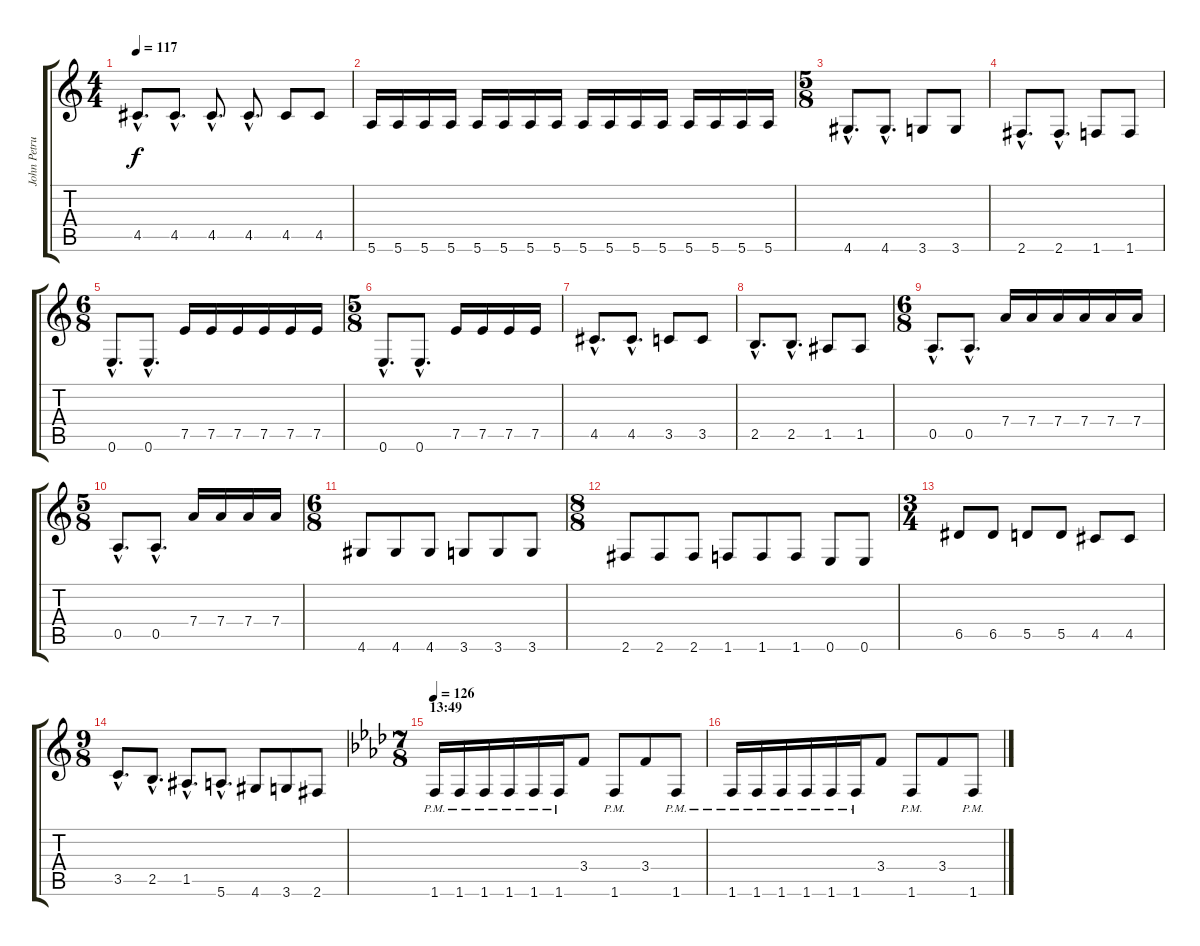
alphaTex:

\track ("John Petrucci" "John Petru") {instrument distortionguitar}
\staff {score tabs}
\tuning (E4 B3 G3 D3 A2 E2) {hide}
\ts (4 4)
\tempo 117
\clef g2
\ks c
4.5{hac}.8{d dy f} 4.5{hac}.8{d} 4.5{hac}.8{d} 4.5{hac}.8{d} 4.5.8 4.5.8 |
5.6.16 5.6.16 5.6.16 5.6.16 5.6.16 5.6.16 5.6.16 5.6.16 5.6.16 5.6.16 5.6.16 5.6.16 5.6.16 5.6.16 5.6.16 5.6.16 |
\ts (5 8)
4.6{hac}.8{d} 4.6{hac}.8{d} 3.6.8 3.6.8 |
2.6{hac}.8{d} 2.6{hac}.8{d} 1.6.8 1.6.8 |
\ts (6 8)
0.6{hac}.8{d} 0.6{hac}.8{d} 7.5.16 7.5.16 7.5.16 7.5.16 7.5.16 7.5.16 |
\ts (5 8)
0.6{hac}.8{d} 0.6{hac}.8{d} 7.5.16 7.5.16 7.5.16 7.5.16 |
4.5{hac}.8{d} 4.5{hac}.8{d} 3.5.8 3.5.8 |
2.5{hac}.8{d} 2.5{hac}.8{d} 1.5.8 1.5.8 |
\ts (6 8)
0.5{hac}.8{d} 0.5{hac}.8{d} 7.4.16 7.4.16 7.4.16 7.4.16 7.4.16 7.4.16 |
\ts (5 8)
0.5{hac}.8{d} 0.5{hac}.8{d} 7.4.16 7.4.16 7.4.16 7.4.16 |
\ts (6 8)
4.6.8 4.6.8 4.6.8 3.6.8 3.6.8 3.6.8 |
\ts (8 8)
2.6.8 2.6.8 2.6.8 1.6.8 1.6.8 1.6.8 0.6.8 0.6.8 |
\ts (3 4)
6.5.8 6.5.8 5.5.8 5.5.8 4.5.8 4.5.8 |
\ts (9 8)
3.5{hac}.8{d} 2.5{hac}.8{d} 1.5{hac}.8{d} 5.6{hac}.8{d} 4.6.8 3.6.8 2.6.8 |
\ts (7 8)
\section ("" "13:49")
\tempo 126
\ks ab
1.6{pm}.16 1.6{pm}.16 1.6{pm}.16 1.6{pm}.16 1.6{pm}.16 1.6{pm}.16 3.4.8 1.6{pm}.8 3.4.8 1.6{pm}.8 |
1.6{pm}.16 1.6{pm}.16 1.6{pm}.16 1.6{pm}.16 1.6{pm}.16 1.6{pm}.16 3.4.8 1.6{pm}.8 3.4.8 1.6{pm}.8
